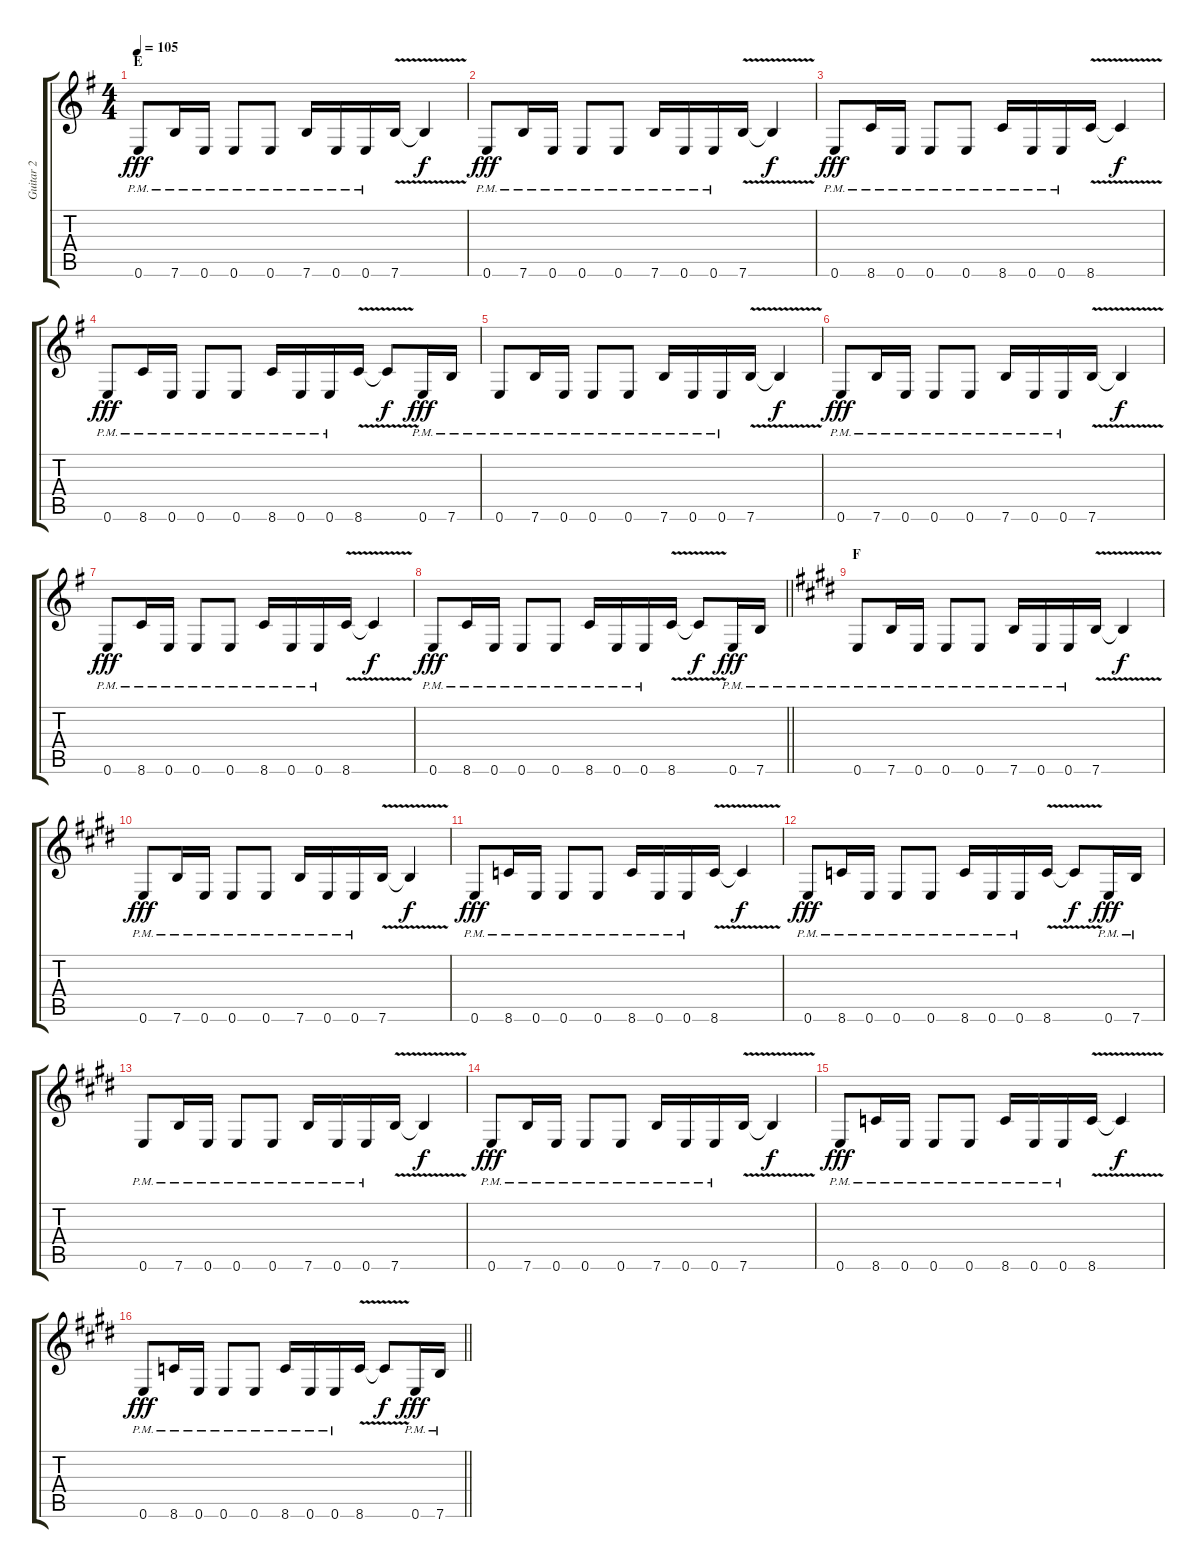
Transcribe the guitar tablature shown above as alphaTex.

\track ("Guitar 2" "Guitar 2") {instrument distortionguitar}
\staff {score tabs}
\tuning (E4 B3 G3 D3 A2 E2) {hide}
\ts (4 4)
\section ("" "E")
\tempo 105
\clef g2
\ks g
0.6{pm}.8{dy fff} 7.6{pm}.16 0.6{pm}.16 0.6{pm}.8 0.6{pm}.8 7.6{pm}.16 0.6{pm}.16 0.6{pm}.16 7.6{v}.16 7.6{t}.4{dy f} |
0.6{pm}.8{dy fff} 7.6{pm}.16 0.6{pm}.16 0.6{pm}.8 0.6{pm}.8 7.6{pm}.16 0.6{pm}.16 0.6{pm}.16 7.6{v}.16 7.6{t}.4{dy f} |
0.6{pm}.8{dy fff} 8.6{pm}.16 0.6{pm}.16 0.6{pm}.8 0.6{pm}.8 8.6{pm}.16 0.6{pm}.16 0.6{pm}.16 8.6{v}.16 8.6{t}.4{dy f} |
0.6{pm}.8{dy fff} 8.6{pm}.16 0.6{pm}.16 0.6{pm}.8 0.6{pm}.8 8.6{pm}.16 0.6{pm}.16 0.6{pm}.16 8.6{v}.16 8.6{t}.8{dy f} 0.6{pm}.16{dy fff} 7.6{pm}.16 |
0.6{pm}.8 7.6{pm}.16 0.6{pm}.16 0.6{pm}.8 0.6{pm}.8 7.6{pm}.16 0.6{pm}.16 0.6{pm}.16 7.6{v}.16 7.6{t}.4{dy f} |
0.6{pm}.8{dy fff} 7.6{pm}.16 0.6{pm}.16 0.6{pm}.8 0.6{pm}.8 7.6{pm}.16 0.6{pm}.16 0.6{pm}.16 7.6{v}.16 7.6{t}.4{dy f} |
0.6{pm}.8{dy fff} 8.6{pm}.16 0.6{pm}.16 0.6{pm}.8 0.6{pm}.8 8.6{pm}.16 0.6{pm}.16 0.6{pm}.16 8.6{v}.16 8.6{t}.4{dy f} |
\barLineRight lightlight
0.6{pm}.8{dy fff} 8.6{pm}.16 0.6{pm}.16 0.6{pm}.8 0.6{pm}.8 8.6{pm}.16 0.6{pm}.16 0.6{pm}.16 8.6{v}.16 8.6{t}.8{dy f} 0.6{pm}.16{dy fff} 7.6{pm}.16 |
\section ("" "F")
\ks e
0.6{pm}.8 7.6{pm}.16 0.6{pm}.16 0.6{pm}.8 0.6{pm}.8 7.6{pm}.16 0.6{pm}.16 0.6{pm}.16 7.6{v}.16 7.6{t}.4{dy f} |
0.6{pm}.8{dy fff} 7.6{pm}.16 0.6{pm}.16 0.6{pm}.8 0.6{pm}.8 7.6{pm}.16 0.6{pm}.16 0.6{pm}.16 7.6{v}.16 7.6{t}.4{dy f} |
0.6{pm}.8{dy fff} 8.6{pm}.16 0.6{pm}.16 0.6{pm}.8 0.6{pm}.8 8.6{pm}.16 0.6{pm}.16 0.6{pm}.16 8.6{v}.16 8.6{t}.4{dy f} |
0.6{pm}.8{dy fff} 8.6{pm}.16 0.6{pm}.16 0.6{pm}.8 0.6{pm}.8 8.6{pm}.16 0.6{pm}.16 0.6{pm}.16 8.6{v}.16 8.6{t}.8{dy f} 0.6{pm}.16{dy fff} 7.6{pm}.16 |
0.6{pm}.8 7.6{pm}.16 0.6{pm}.16 0.6{pm}.8 0.6{pm}.8 7.6{pm}.16 0.6{pm}.16 0.6{pm}.16 7.6{v}.16 7.6{t}.4{dy f} |
0.6{pm}.8{dy fff} 7.6{pm}.16 0.6{pm}.16 0.6{pm}.8 0.6{pm}.8 7.6{pm}.16 0.6{pm}.16 0.6{pm}.16 7.6{v}.16 7.6{t}.4{dy f} |
0.6{pm}.8{dy fff} 8.6{pm}.16 0.6{pm}.16 0.6{pm}.8 0.6{pm}.8 8.6{pm}.16 0.6{pm}.16 0.6{pm}.16 8.6{v}.16 8.6{t}.4{dy f} |
\barLineRight lightlight
0.6{pm}.8{dy fff} 8.6{pm}.16 0.6{pm}.16 0.6{pm}.8 0.6{pm}.8 8.6{pm}.16 0.6{pm}.16 0.6{pm}.16 8.6{v}.16 8.6{t}.8{dy f} 0.6{pm}.16{dy fff} 7.6{pm}.16
